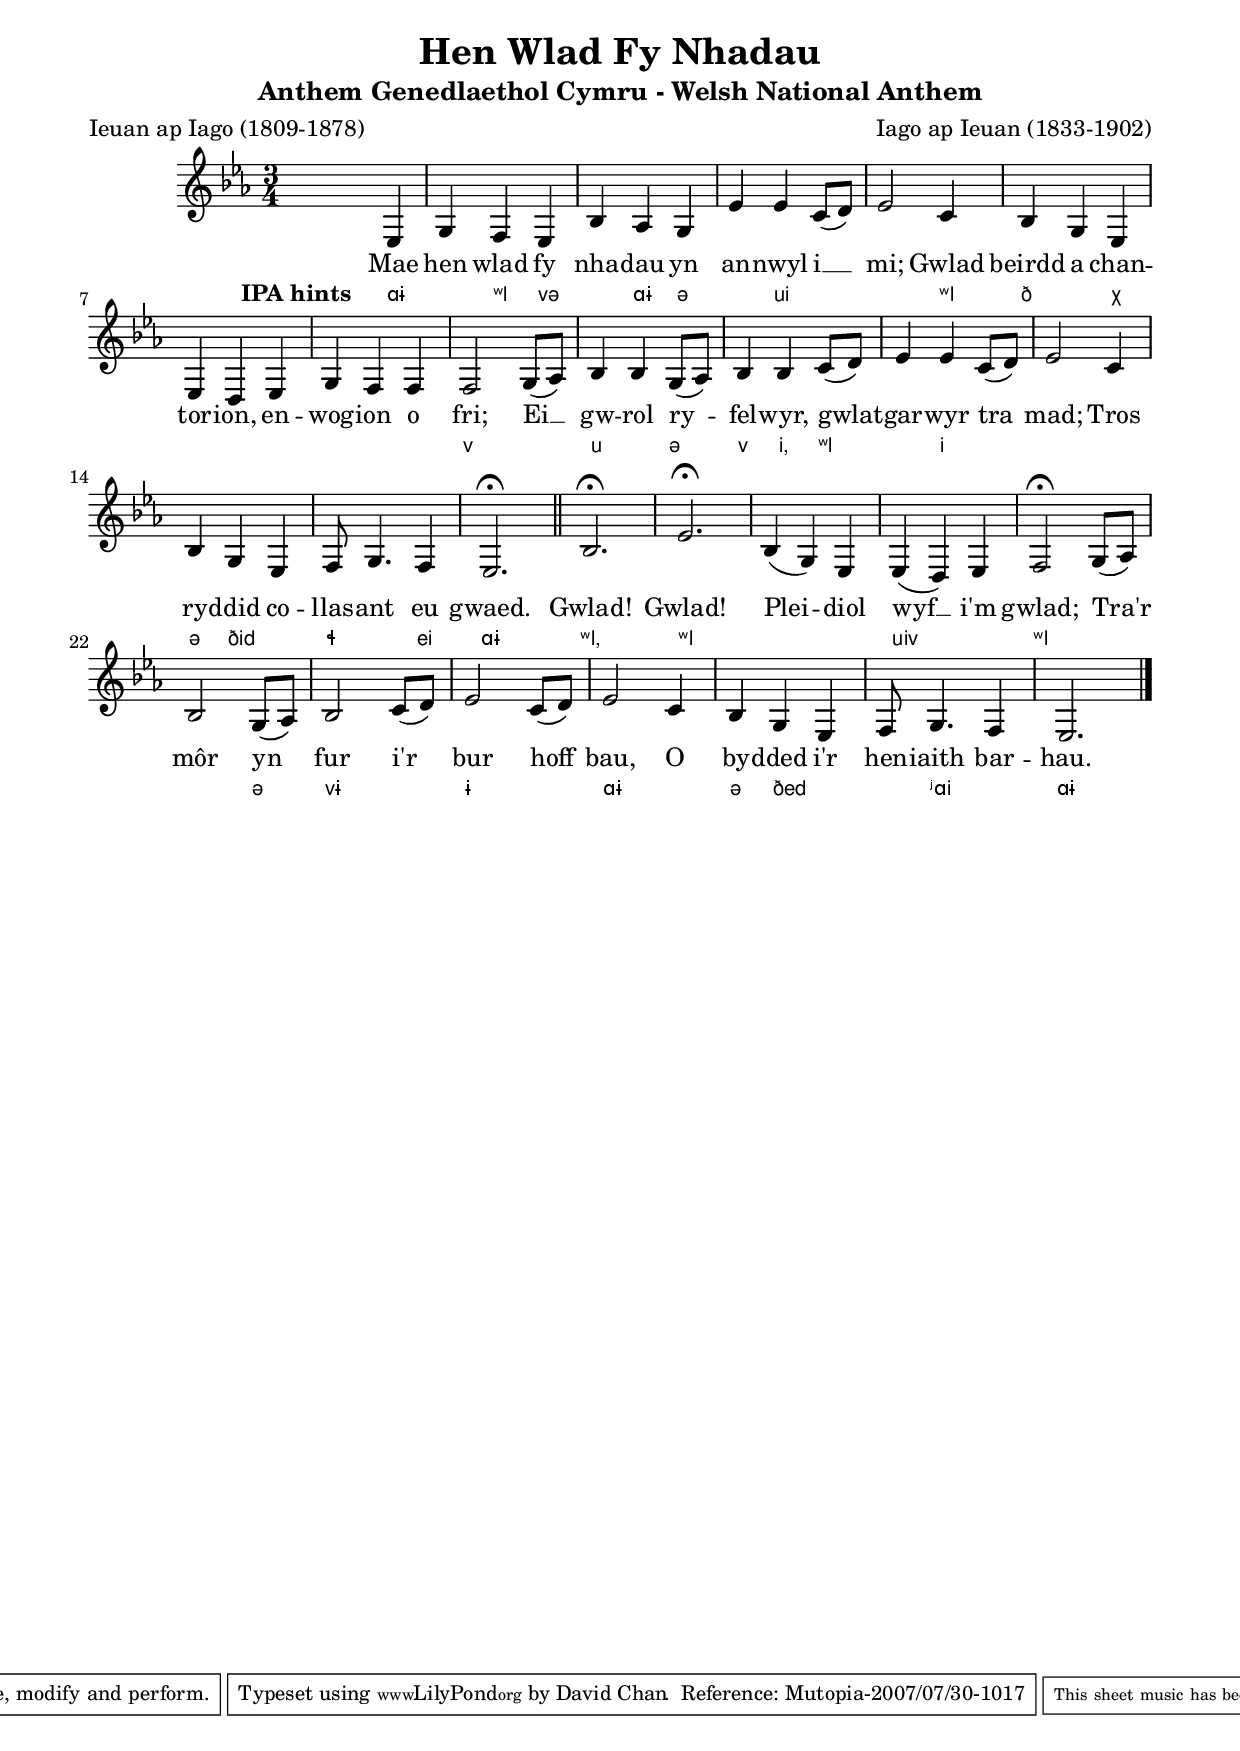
% -*- coding: utf-8 -*-
\version "2.10.10"

\paper {
    line-width = 18\cm
}

\header {
    title = "Hen Wlad Fy Nhadau"
    subtitle = "Anthem Genedlaethol Cymru - Welsh National Anthem"
    composer = "Iago ap Ieuan (1833-1902)"
    poet = "Ieuan ap Iago (1809-1878)"
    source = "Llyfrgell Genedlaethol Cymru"
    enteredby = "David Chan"
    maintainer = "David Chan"
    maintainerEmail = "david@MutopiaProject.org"
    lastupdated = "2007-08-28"

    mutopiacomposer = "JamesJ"
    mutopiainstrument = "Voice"
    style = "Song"
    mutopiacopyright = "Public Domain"
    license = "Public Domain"

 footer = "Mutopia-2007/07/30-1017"
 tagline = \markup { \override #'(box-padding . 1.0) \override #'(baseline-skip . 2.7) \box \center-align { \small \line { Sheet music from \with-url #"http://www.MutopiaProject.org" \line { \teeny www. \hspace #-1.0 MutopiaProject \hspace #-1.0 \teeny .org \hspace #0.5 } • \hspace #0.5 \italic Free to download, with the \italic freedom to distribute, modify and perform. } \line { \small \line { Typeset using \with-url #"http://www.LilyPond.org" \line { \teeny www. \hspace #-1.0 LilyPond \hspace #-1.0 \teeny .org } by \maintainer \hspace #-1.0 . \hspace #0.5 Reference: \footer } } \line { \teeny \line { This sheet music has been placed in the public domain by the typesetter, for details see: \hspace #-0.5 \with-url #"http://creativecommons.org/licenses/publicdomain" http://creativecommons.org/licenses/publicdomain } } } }
}

\score {
<<
  \new Voice { \relative {
    \clef "treble"
    \key es \major
    \time 3/4
    % verse
    s2 es4 |
    g f es | bes' as g | es' es c8( d) | es2 c4 |
    bes g es | es d es | g f f | f2 g8( as) |
    bes4 bes g8( as) | bes4 bes c8( d) | es4 es c8( d) | es2 c4 |
    bes g es | f8 g4. f4 | es2.-\fermata |
    \bar "||"
    % chorus
    bes'-\fermata |
    \once \override Script #'padding = #1.5 % make rest high
    es-\fermata |
    bes4( g) es | es( d) es | f2-\fermata g8( as) |
    bes2 g8( as) | bes2 c8( d) | es2 c8( d) | es2 c4 |
    bes g es | f8 g4. f4 | es2. |
    \bar "|."
  }}
  \addlyrics {
    Mae hen wlad fy nha -- dau yn an -- nwyl i __ mi;
    Gwlad beirdd a chan -- tor -- ion, en -- wog -- ion o fri;
    Ei __ gw -- rol ry -- fel -- wyr, gwlat -- gar -- wyr tra mad;
    Tros ry -- ddid co -- llas -- ant eu gwaed.

    Gwlad! Gwlad! Plei -- diol wyf __ i'm gwlad;
    Tra'r môr yn fur i'r bur hoff bau,
    O by -- dded i'r hen -- iaith bar -- hau.
  }
  \addlyrics {
    \set stanza = "IPA hints " % show non-Welsh speakers how to pronounce
    \override LyricText #'font-family = #'sans
    \override LyricText #'font-size = #-1
    ɑɨ " " ʷl və " " ɑɨ ə " " ui " "  " "
    ʷl ð " " χ " "  " "  " "  " "  " "  " " v
    " "  u  " "  ə  v    i, ʷl  " "  i  " "  " "
    " " ə ðid " " ɬ " " ei ɑɨ

    ʷl, ʷl " "  " " uiv " " ʷl
    " "  " " ə vɨ " " ɨ " " ɑɨ
    " "  ə ðed " "  " "  ʲɑi " " ɑɨ
  }
>>

\layout {}
\midi {}
}
